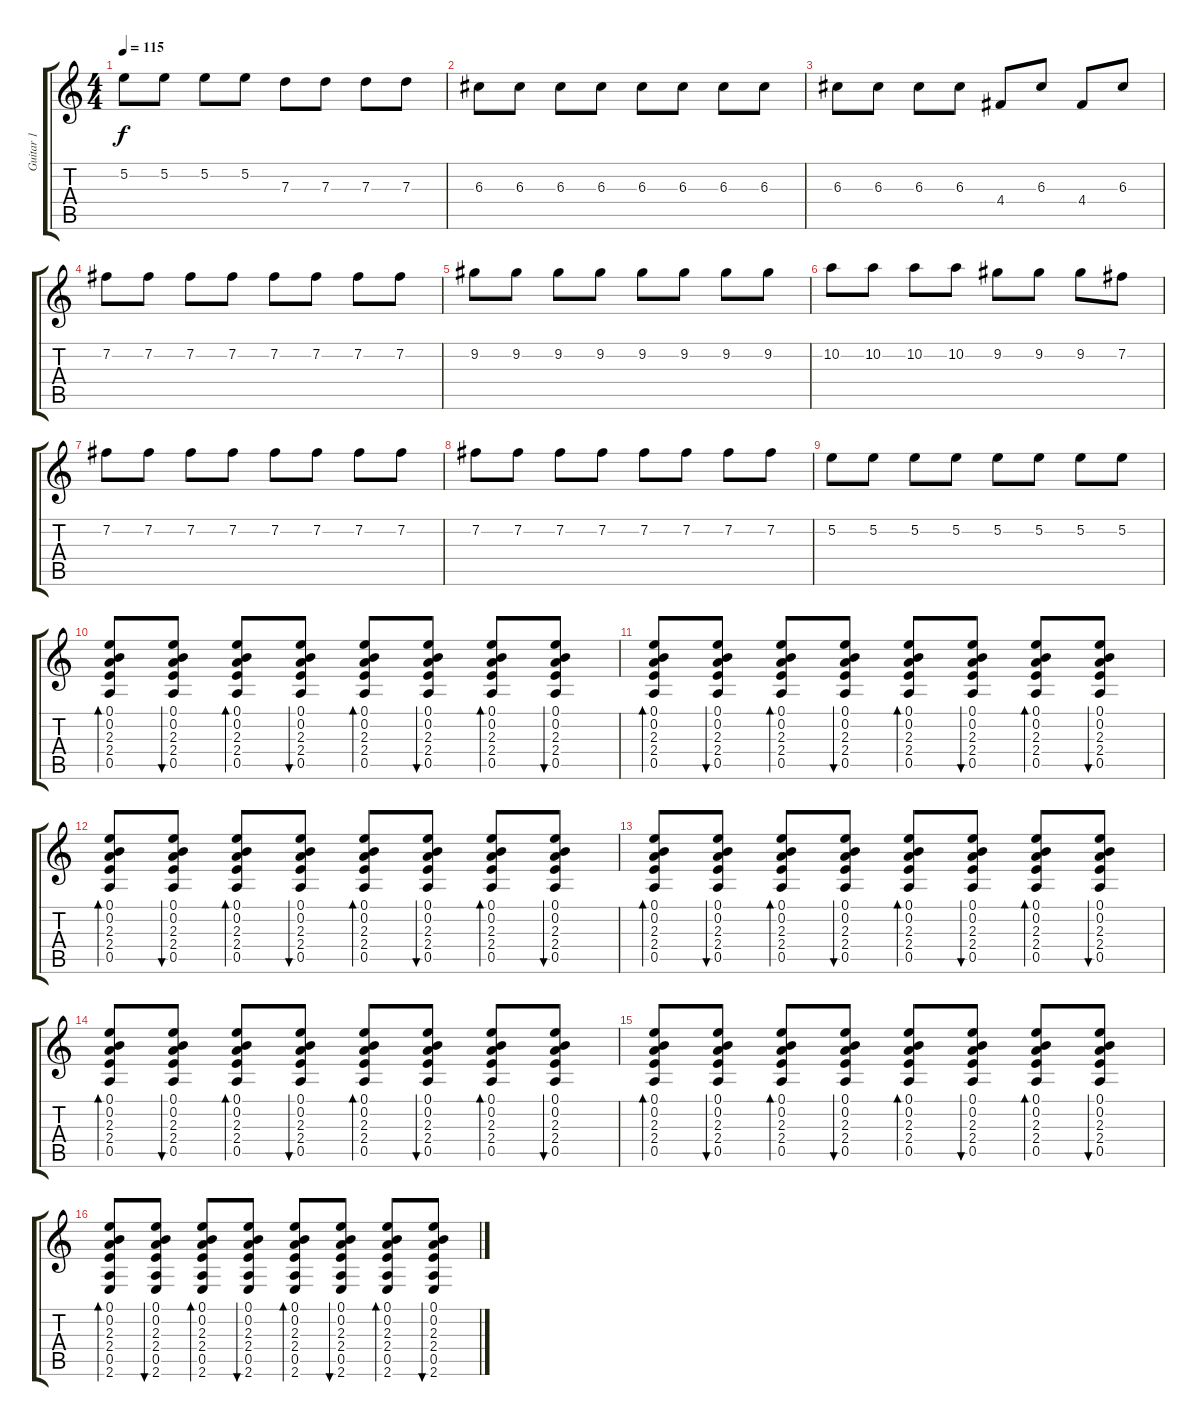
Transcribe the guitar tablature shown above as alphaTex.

\track ("Guitar 1" "Guitar 1") {instrument electricguitarclean}
\staff {score tabs}
\tuning (E4 B3 G3 D3 A2 D2) {hide}
\ts (4 4)
\tempo 115
\clef g2
\ks c
5.2.8{dy f} 5.2.8 5.2.8 5.2.8 7.3.8 7.3.8 7.3.8 7.3.8 |
6.3.8 6.3.8 6.3.8 6.3.8 6.3.8 6.3.8 6.3.8 6.3.8 |
6.3.8 6.3.8 6.3.8 6.3.8 4.4.8 6.3.8 4.4.8 6.3.8 |
7.2.8 7.2.8 7.2.8 7.2.8 7.2.8 7.2.8 7.2.8 7.2.8 |
9.2.8 9.2.8 9.2.8 9.2.8 9.2.8 9.2.8 9.2.8 9.2.8 |
10.2.8 10.2.8 10.2.8 10.2.8 9.2.8 9.2.8 9.2.8 7.2.8 |
7.2.8 7.2.8 7.2.8 7.2.8 7.2.8 7.2.8 7.2.8 7.2.8 |
7.2.8 7.2.8 7.2.8 7.2.8 7.2.8 7.2.8 7.2.8 7.2.8 |
5.2.8 5.2.8 5.2.8 5.2.8 5.2.8 5.2.8 5.2.8 5.2.8 |
(0.1 0.2 2.3 2.4 0.5).8{bd 60} (0.1 0.2 2.3 2.4 0.5).8{bu 60} (0.1 0.2 2.3 2.4 0.5).8{bd 60} (0.1 0.2 2.3 2.4 0.5).8{bu 60} (0.1 0.2 2.3 2.4 0.5).8{bd 60} (0.1 0.2 2.3 2.4 0.5).8{bu 60} (0.1 0.2 2.3 2.4 0.5).8{bd 60} (0.1 0.2 2.3 2.4 0.5).8{bu 60} |
(0.1 0.2 2.3 2.4 0.5).8{bd 60} (0.1 0.2 2.3 2.4 0.5).8{bu 60} (0.1 0.2 2.3 2.4 0.5).8{bd 60} (0.1 0.2 2.3 2.4 0.5).8{bu 60} (0.1 0.2 2.3 2.4 0.5).8{bd 60} (0.1 0.2 2.3 2.4 0.5).8{bu 60} (0.1 0.2 2.3 2.4 0.5).8{bd 60} (0.1 0.2 2.3 2.4 0.5).8{bu 60} |
(0.1 0.2 2.3 2.4 0.5).8{bd 60} (0.1 0.2 2.3 2.4 0.5).8{bu 60} (0.1 0.2 2.3 2.4 0.5).8{bd 60} (0.1 0.2 2.3 2.4 0.5).8{bu 60} (0.1 0.2 2.3 2.4 0.5).8{bd 60} (0.1 0.2 2.3 2.4 0.5).8{bu 60} (0.1 0.2 2.3 2.4 0.5).8{bd 60} (0.1 0.2 2.3 2.4 0.5).8{bu 60} |
(0.1 0.2 2.3 2.4 0.5).8{bd 60} (0.1 0.2 2.3 2.4 0.5).8{bu 60} (0.1 0.2 2.3 2.4 0.5).8{bd 60} (0.1 0.2 2.3 2.4 0.5).8{bu 60} (0.1 0.2 2.3 2.4 0.5).8{bd 60} (0.1 0.2 2.3 2.4 0.5).8{bu 60} (0.1 0.2 2.3 2.4 0.5).8{bd 60} (0.1 0.2 2.3 2.4 0.5).8{bu 60} |
(0.1 0.2 2.3 2.4 0.5).8{bd 60} (0.1 0.2 2.3 2.4 0.5).8{bu 60} (0.1 0.2 2.3 2.4 0.5).8{bd 60} (0.1 0.2 2.3 2.4 0.5).8{bu 60} (0.1 0.2 2.3 2.4 0.5).8{bd 60} (0.1 0.2 2.3 2.4 0.5).8{bu 60} (0.1 0.2 2.3 2.4 0.5).8{bd 60} (0.1 0.2 2.3 2.4 0.5).8{bu 60} |
(0.1 0.2 2.3 2.4 0.5).8{bd 60} (0.1 0.2 2.3 2.4 0.5).8{bu 60} (0.1 0.2 2.3 2.4 0.5).8{bd 60} (0.1 0.2 2.3 2.4 0.5).8{bu 60} (0.1 0.2 2.3 2.4 0.5).8{bd 60} (0.1 0.2 2.3 2.4 0.5).8{bu 60} (0.1 0.2 2.3 2.4 0.5).8{bd 60} (0.1 0.2 2.3 2.4 0.5).8{bu 60} |
(0.1 0.2 2.3 2.4 0.5 2.6).8{bd 60} (0.1 0.2 2.3 2.4 0.5 2.6).8{bu 60} (0.1 0.2 2.3 2.4 0.5 2.6).8{bd 60} (0.1 0.2 2.3 2.4 0.5 2.6).8{bu 60} (0.1 0.2 2.3 2.4 0.5 2.6).8{bd 60} (0.1 0.2 2.3 2.4 0.5 2.6).8{bu 60} (0.1 0.2 2.3 2.4 0.5 2.6).8{bd 60} (0.1 0.2 2.3 2.4 0.5 2.6).8{bu 60}
